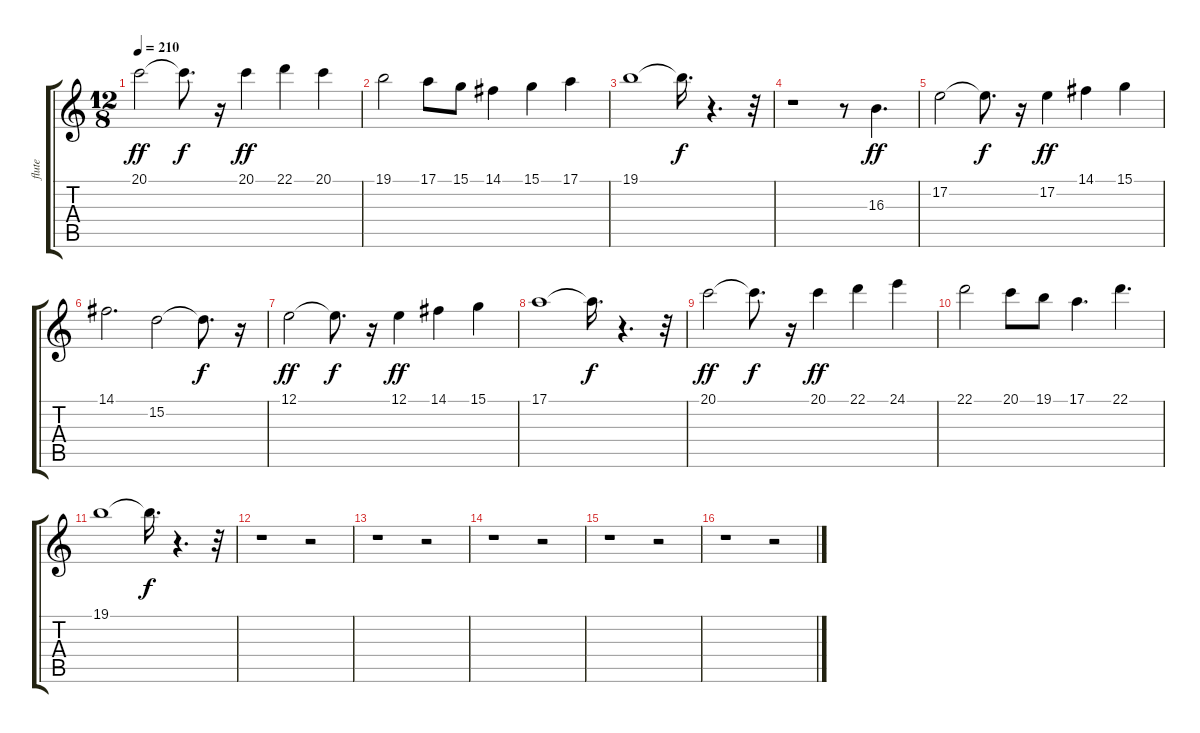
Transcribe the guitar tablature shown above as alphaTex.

\track ("flute" "flute") {instrument flute}
\staff {score tabs}
\tuning (E4 B3 G3 D3 A2 E2) {hide}
\ts (12 8)
\tempo 210
\clef g2
\ks c
20.1.2{dy ff} 20.1{t}.8{d dy f} r.16 20.1.4{dy ff} 22.1.4 20.1.4 |
19.1.2 17.1.8 15.1.8 14.1.4 15.1.4 17.1.4 |
19.1.1 19.1{t}.16{d dy f} r.4{d} r.32 |
r.1 r.8 16.3.4{d dy ff} |
17.2.2 17.2{t}.8{d dy f} r.16 17.2.4{dy ff} 14.1.4 15.1.4 |
14.1.2{d} 15.2.2 15.2{t}.8{d dy f} r.16 |
12.1.2{dy ff} 12.1{t}.8{d dy f} r.16 12.1.4{dy ff} 14.1.4 15.1.4 |
17.1.1 17.1{t}.16{d dy f} r.4{d} r.32 |
20.1.2{dy ff} 20.1{t}.8{d dy f} r.16 20.1.4{dy ff} 22.1.4 24.1.4 |
22.1.2 20.1.8 19.1.8 17.1.4{d} 22.1.4{d} |
19.1.1 19.1{t}.16{d dy f} r.4{d} r.32 |
r.1 r.2 |
r.1 r.2 |
r.1 r.2 |
r.1 r.2 |
r.1 r.2
